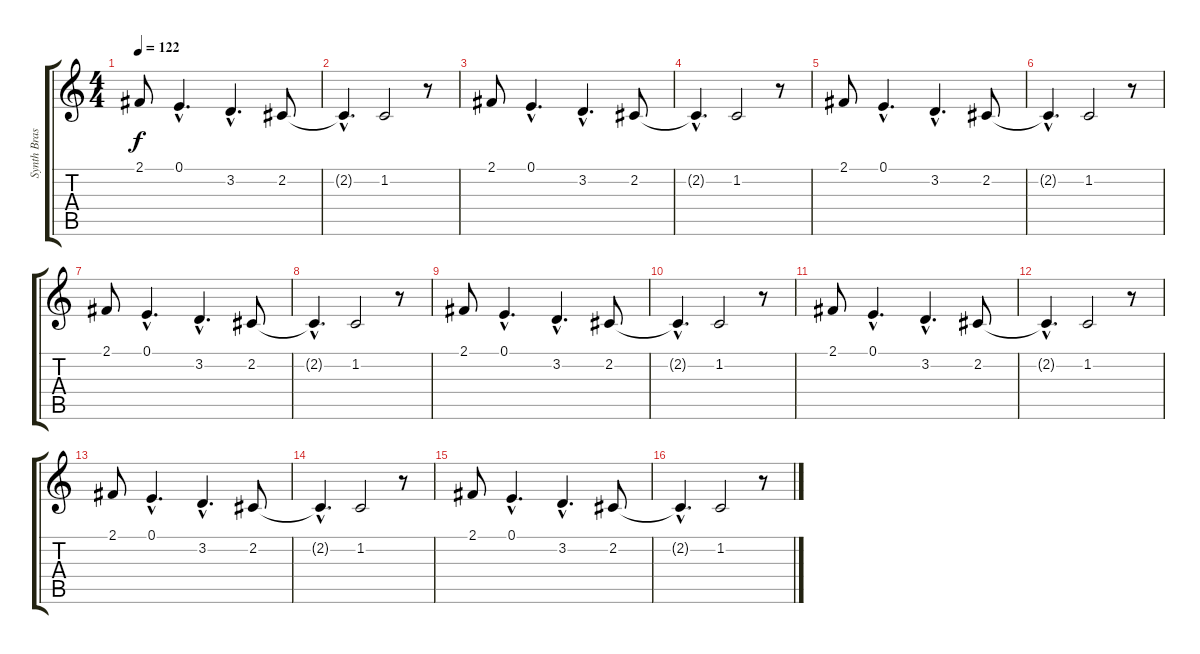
\track ("Synth Brass 1" "Synth Bras") {instrument synthbrass1}
\staff {score tabs}
\tuning (E4 B3 G3 D3 A2 E2) {hide}
\ts (4 4)
\tempo 122
\clef g2
\ks c
2.1.8{dy f} 0.1{hac}.4{d} 3.2{hac}.4{d} 2.2.8 |
2.2{hac t}.4{d} 1.2.2 r.8 |
2.1.8 0.1{hac}.4{d} 3.2{hac}.4{d} 2.2.8 |
2.2{hac t}.4{d} 1.2.2 r.8 |
2.1.8 0.1{hac}.4{d} 3.2{hac}.4{d} 2.2.8 |
2.2{hac t}.4{d} 1.2.2 r.8 |
2.1.8 0.1{hac}.4{d} 3.2{hac}.4{d} 2.2.8 |
2.2{hac t}.4{d} 1.2.2 r.8 |
2.1.8 0.1{hac}.4{d} 3.2{hac}.4{d} 2.2.8 |
2.2{hac t}.4{d} 1.2.2 r.8 |
2.1.8 0.1{hac}.4{d} 3.2{hac}.4{d} 2.2.8 |
2.2{hac t}.4{d} 1.2.2 r.8 |
2.1.8 0.1{hac}.4{d} 3.2{hac}.4{d} 2.2.8 |
2.2{hac t}.4{d} 1.2.2 r.8 |
2.1.8 0.1{hac}.4{d} 3.2{hac}.4{d} 2.2.8 |
2.2{hac t}.4{d} 1.2.2 r.8
